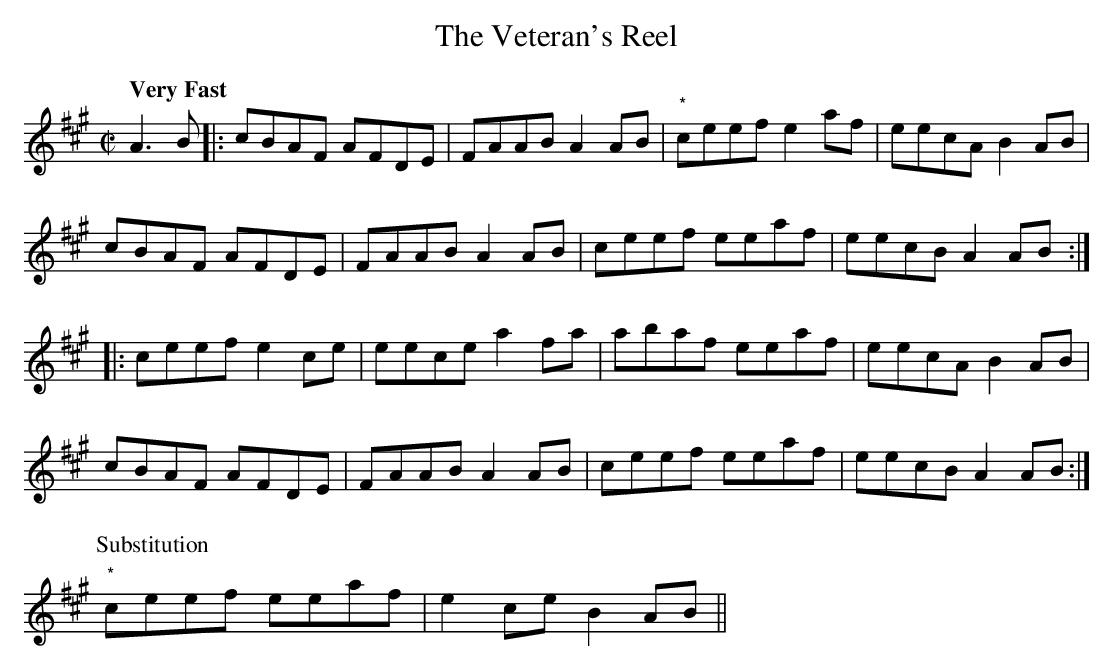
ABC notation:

X:1
T:Veteran's Reel, The
M:C|
L:1/8
Q:"Very Fast"
K:A
A3B|:cBAF AFDE|FAAB A2AB|"*"ceef e2 af|eecA B2AB|
cBAF AFDE|FAAB A2AB|ceef eeaf|eecB A2AB:|
|:ceef e2 ce|eece a2fa|a-baf eeaf|eecA B2AB|
cBAF AFDE|FAAB A2AB|ceef eeaf|eecB A2AB:|
P:Substitution
"*"ceef eeaf|e2ce B2 AB||
